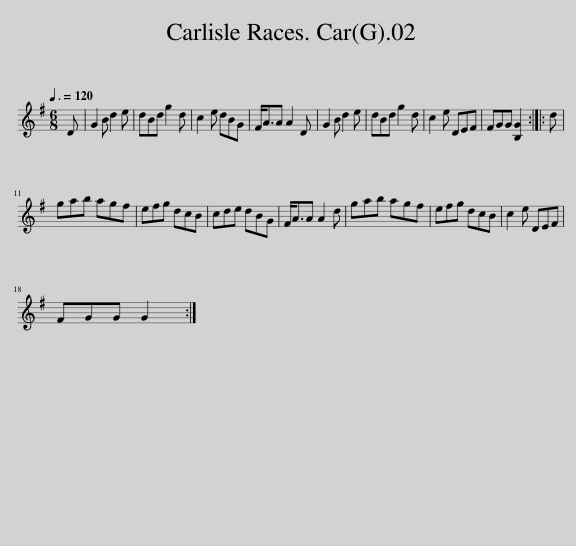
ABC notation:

X:1
L:1/8
Q:3/8=120
M:6/8
I:linebreak $
K:G
V:1 treble
V:1
 D | G2 B d2 e | dBd g2 d | c2 e dBG | F<AA A2 D | %5
 G2 B d2 e | dBd g2 d | c2 e DEF | FGG [B,G]2 :: d |$ %10
 gab agf | efg dcB | cde dBG | F<AA A2 d | gab agf | %15
 efg dcB | c2 e DEF |$ FGG G2 :| %18
